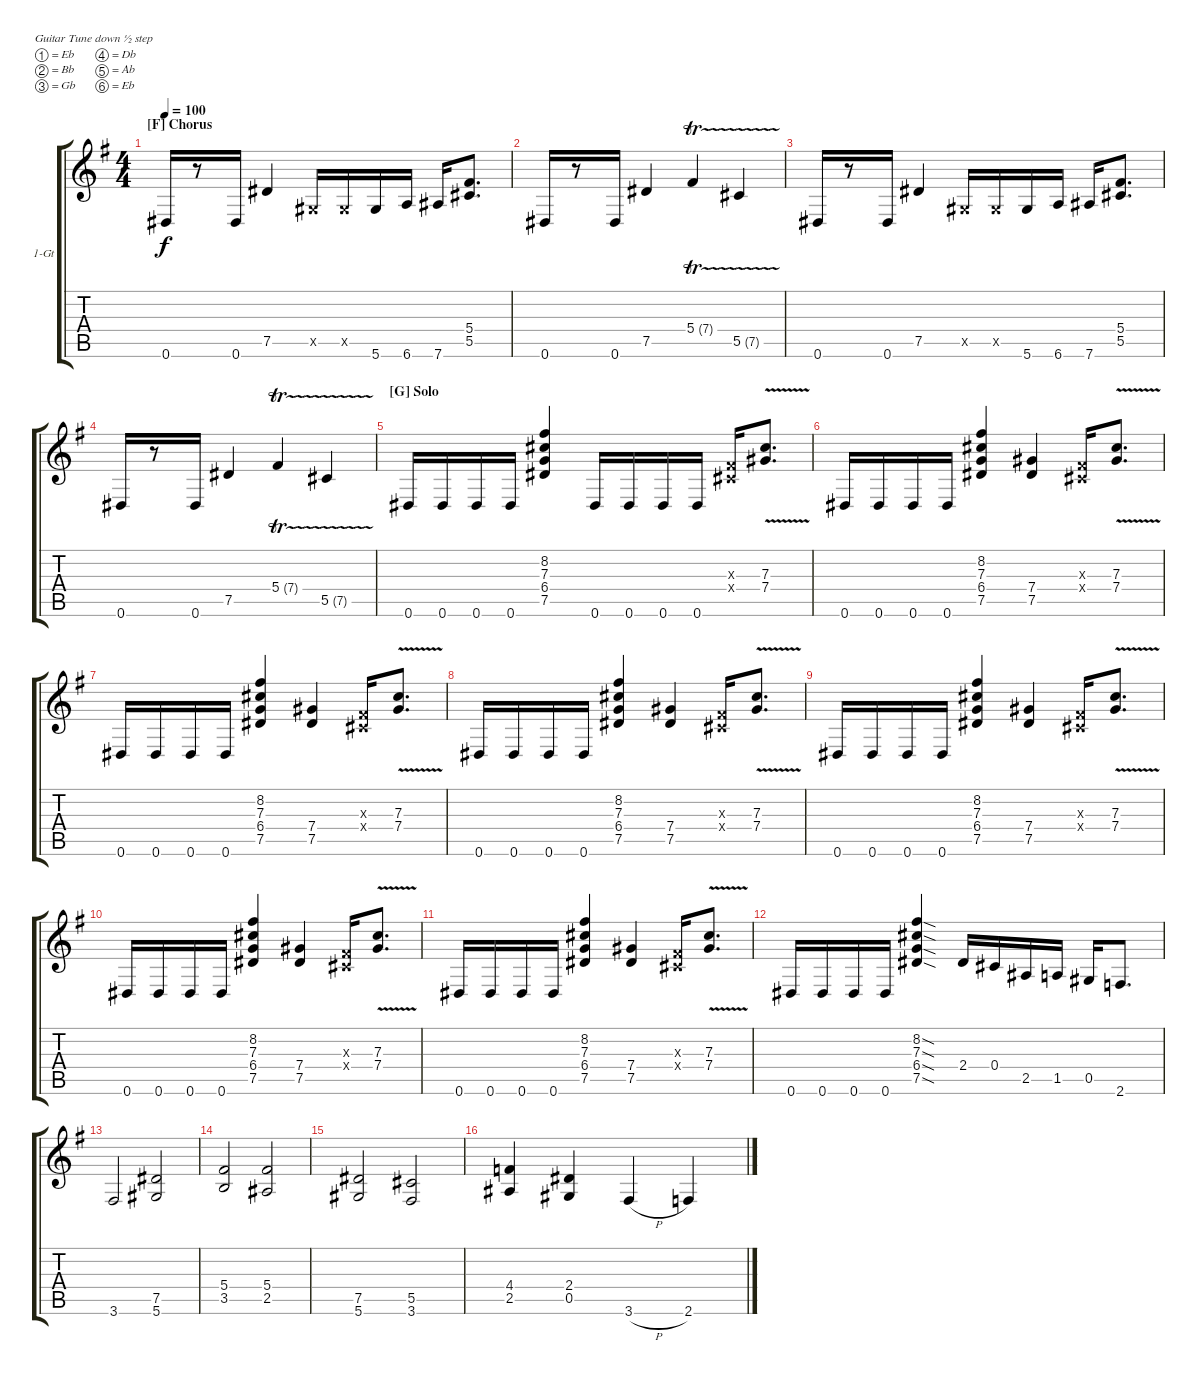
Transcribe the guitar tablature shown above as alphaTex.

\defaultSystemsLayout 4
\bracketExtendMode groupsimilarinstruments
\firstSystemTrackNameOrientation horizontal
\otherSystemsTrackNameOrientation horizontal
\track ("Guitar 1" "1-Gt") {instrument distortionguitar}
\staff {score tabs}
\tuning (Eb4 Bb3 Gb3 Db3 Ab2 Eb2)
\ts (4 4)
\section ("F" "Chorus")
\scale
0.5
\tempo 100
\accidentals auto
\clef g2
\ottava regular
\simile none
\scale
1.05549
\ks g
0.6.16{dy f} r.8 0.6.16 7.5.4 0.5{x}.16 0.5{x}.16 5.6.16 6.6.16 7.6.16 (5.5 5.4).8{d} |
\scale
0.5
\scale
0.944515 0.6.16 r.8 0.6.16 7.5.4 5.4{tr (7 16)}.4 5.5{tr (7 16)}.4 |
\scale
0.5
\scale
1.05549 0.6.16 r.8 0.6.16 7.5.4 0.5{x}.16 0.5{x}.16 5.6.16 6.6.16 7.6.16 (5.5 5.4).8{d} |
\scale
0.5
\scale
0.944515 0.6.16 r.8 0.6.16 7.5.4 5.4{tr (7 16)}.4 5.5{tr (7 16)}.4 |
\section ("G" "Solo")
\scale
0.5
\scale
1.05549 0.6.16 0.6.16 0.6.16 0.6.16 (7.5 6.4 7.3 8.2).4 0.6.16 0.6.16 0.6.16 0.6.16 (0.4{x} 0.3{x}).16 (7.4{v} 7.3{v}).8{d} |
\scale
0.5
\scale
0.944515 0.6.16 0.6.16 0.6.16 0.6.16 (7.5 6.4 7.3 8.2).4 (7.5 7.4).4 (0.4{x} 0.3{x}).16 (7.4{v} 7.3{v}).8{d} |
\scale
0.5
\scale
1.05549 0.6.16 0.6.16 0.6.16 0.6.16 (7.5 6.4 7.3 8.2).4 (7.5 7.4).4 (0.4{x} 0.3{x}).16 (7.4{v} 7.3{v}).8{d} |
\scale
0.5
\scale
0.944515 0.6.16 0.6.16 0.6.16 0.6.16 (7.5 6.4 7.3 8.2).4 (7.5 7.4).4 (0.4{x} 0.3{x}).16 (7.4{v} 7.3{v}).8{d} |
\scale
0.5
\scale
1.05549 0.6.16 0.6.16 0.6.16 0.6.16 (7.5 6.4 7.3 8.2).4 (7.5 7.4).4 (0.4{x} 0.3{x}).16 (7.4{v} 7.3{v}).8{d} |
\scale
0.5
\scale
0.944515 0.6.16 0.6.16 0.6.16 0.6.16 (7.5 6.4 7.3 8.2).4 (7.5 7.4).4 (0.4{x} 0.3{x}).16 (7.4{v} 7.3{v}).8{d} |
\scale
0.5
\scale
1.05549 0.6.16 0.6.16 0.6.16 0.6.16 (7.5 6.4 7.3 8.2).4 (7.5 7.4).4 (0.4{x} 0.3{x}).16 (7.4{v} 7.3{v}).8{d} |
\scale
0.5
\scale
0.944515 0.6.16 0.6.16 0.6.16 0.6.16 (7.5{sod} 6.4{sod} 7.3{sod} 8.2{sod}).4 2.4.16 0.4.16 2.5.16 1.5.16 0.5.16 2.6.8{d} |
\scale
0.5
\scale
1.05549 3.6.2 (5.6 7.5).2 |
\scale
0.5
\scale
0.944515 (3.5 5.4).2 (2.5 5.4).2 |
\scale
0.5
\scale
1.05549 (5.6 7.5).2 (3.6 5.5).2 |
\scale
0.5
\scale
0.944515 (2.5 4.4).4 (0.5 2.4).4 3.6{h}.4 2.6.4
